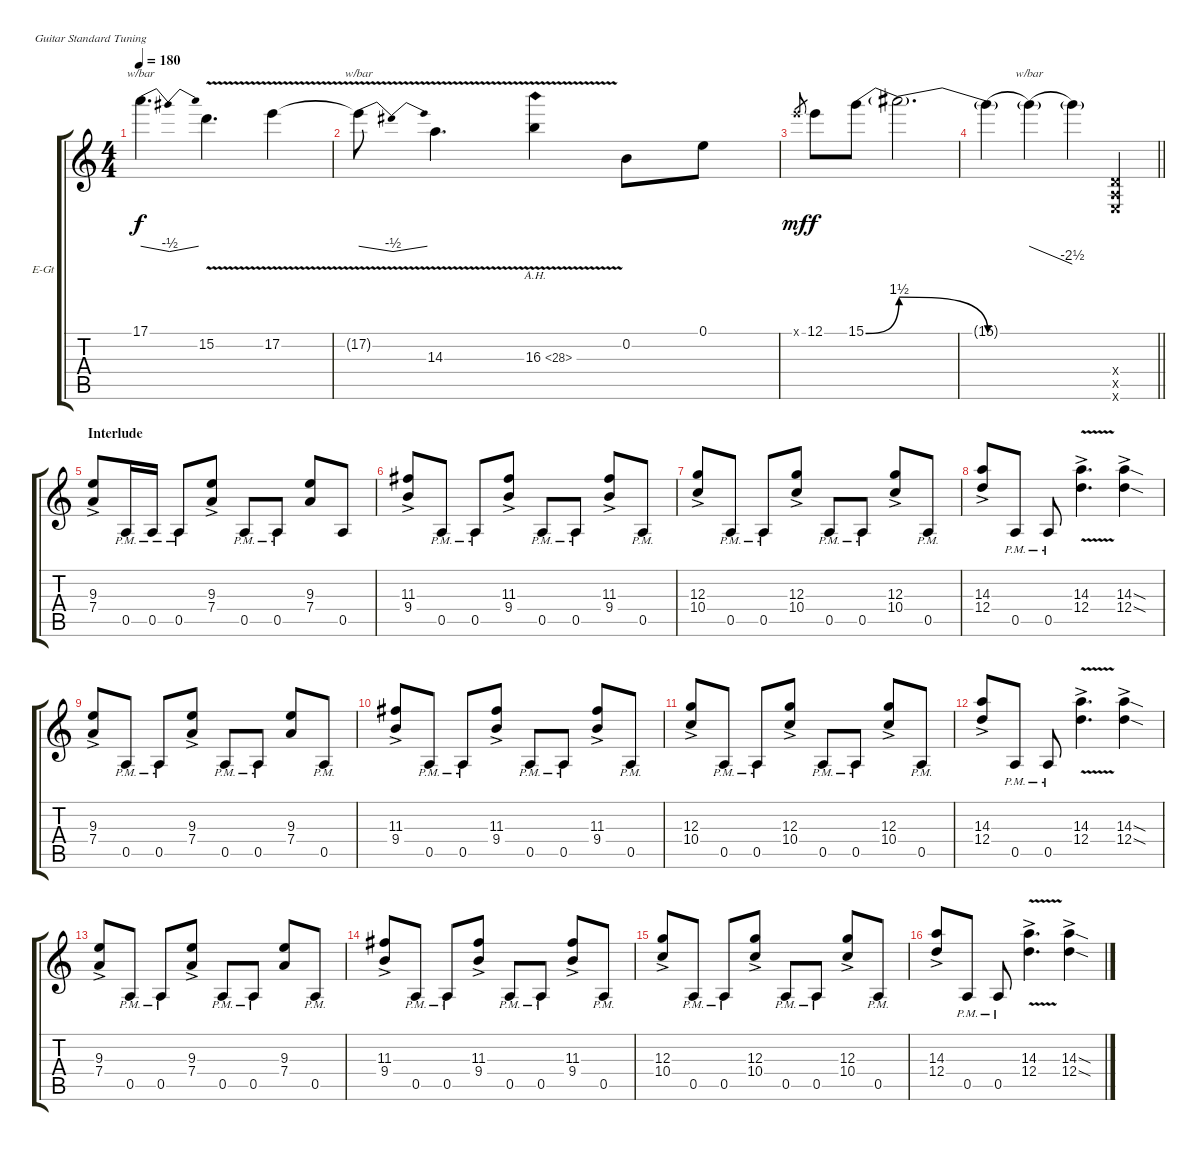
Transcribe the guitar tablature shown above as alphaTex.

\bracketExtendMode groupsimilarinstruments
\firstSystemTrackNameOrientation horizontal
\otherSystemsTrackNameOrientation horizontal
\track ("Dave Murray" "E-Gt") {instrument overdrivenguitar}
\staff {score tabs}
\tuning (E4 B3 G3 D3 A2 E2)
\ts (4 4)
\tempo 180
\clef g2
\ks c
17.1{t}.4{d tbe (dip default 0 0 30 -2 60 0) dy f} 15.2{v}.4{d} 17.2{v}.4 |
17.2{t}.8{tbe (dip default 0 0 30 -2 60 0)} 14.3{v}.4{d} 16.3{ah 12 v}.4 0.2.8 0.1.8 |
12.1{x}.8{gr dy mf} 12.1.8{dy f} 15.1{be (bend 0 0 60 6)}.8 15.1{be (release 0 6 60 0) t}.2{d} |
\barLineRight lightlight
15.1{be (hold 0 0 60 0) t}.4 15.1{t}.4{tbe (dive default 0 0 60 -10)} 15.1{be (hold 0 0 60 0) t}.4 (0.4{x} 0.5{x} 0.6{x}).4 |
\section ("" "Interlude")
(9.3{ac} 7.4{ac}).8 0.5{pm}.16 0.5{pm}.16 0.5{pm}.8 (9.3{ac} 7.4{ac}).8 0.5{pm}.8 0.5{pm}.8 (9.3 7.4).8 0.5.8 |
(11.3{ac} 9.4{ac}).8 0.5{pm}.8 0.5{pm}.8 (11.3{ac} 9.4{ac}).8 0.5{pm}.8 0.5{pm}.8 (11.3{ac} 9.4{ac}).8 0.5{pm}.8 |
(12.3{ac} 10.4{ac}).8 0.5{pm}.8 0.5{pm}.8 (12.3{ac} 10.4{ac}).8 0.5{pm}.8 0.5{pm}.8 (12.3{ac} 10.4{ac}).8 0.5{pm}.8 |
(14.3{ac} 12.4{ac}).8 0.5{pm}.8 0.5{pm}.8 (14.3{v ac} 12.4{v ac}).4{d} (14.3{sod ac} 12.4{sod ac}).4 |
(9.3{ac} 7.4{ac}).8 0.5{pm}.8 0.5{pm}.8 (9.3{ac} 7.4{ac}).8 0.5{pm}.8 0.5{pm}.8 (9.3 7.4).8 0.5{pm}.8 |
(11.3{ac} 9.4{ac}).8 0.5{pm}.8 0.5{pm}.8 (11.3{ac} 9.4{ac}).8 0.5{pm}.8 0.5{pm}.8 (11.3{ac} 9.4{ac}).8 0.5{pm}.8 |
(12.3{ac} 10.4{ac}).8 0.5{pm}.8 0.5{pm}.8 (12.3{ac} 10.4{ac}).8 0.5{pm}.8 0.5{pm}.8 (12.3{ac} 10.4{ac}).8 0.5{pm}.8 |
(14.3{ac} 12.4{ac}).8 0.5{pm}.8 0.5{pm}.8 (14.3{v ac} 12.4{v ac}).4{d} (14.3{sod ac} 12.4{sod ac}).4 |
(9.3{ac} 7.4{ac}).8 0.5{pm}.8 0.5{pm}.8 (9.3{ac} 7.4{ac}).8 0.5{pm}.8 0.5{pm}.8 (9.3 7.4).8 0.5{pm}.8 |
(11.3{ac} 9.4{ac}).8 0.5{pm}.8 0.5{pm}.8 (11.3{ac} 9.4{ac}).8 0.5{pm}.8 0.5{pm}.8 (11.3{ac} 9.4{ac}).8 0.5{pm}.8 |
(12.3{ac} 10.4{ac}).8 0.5{pm}.8 0.5{pm}.8 (12.3{ac} 10.4{ac}).8 0.5{pm}.8 0.5{pm}.8 (12.3{ac} 10.4{ac}).8 0.5{pm}.8 |
(14.3{ac} 12.4{ac}).8 0.5{pm}.8 0.5{pm}.8 (14.3{v ac} 12.4{v ac}).4{d} (14.3{sod ac} 12.4{sod ac}).4
